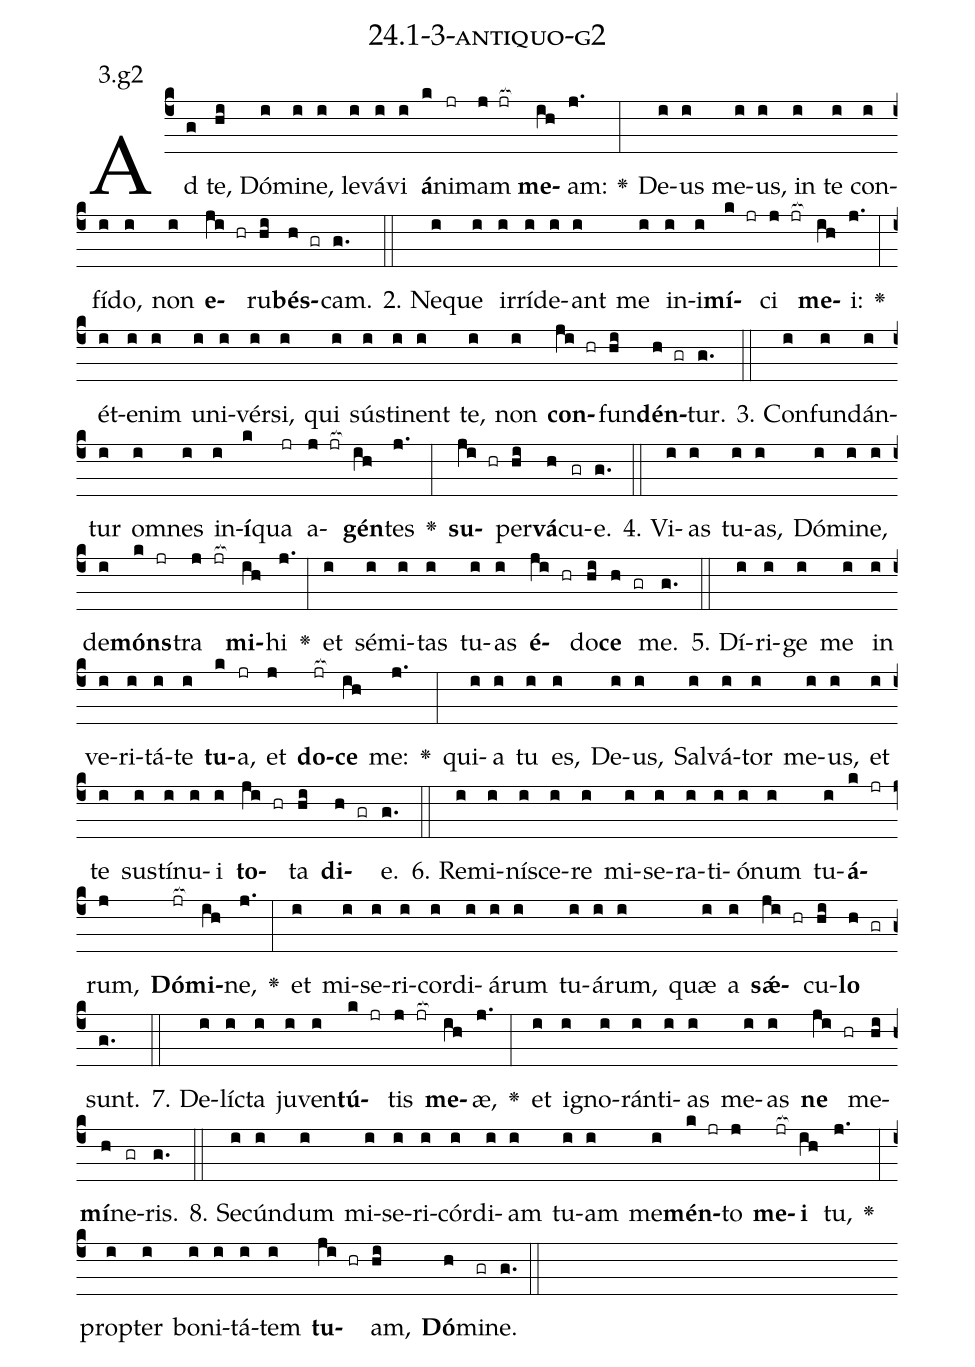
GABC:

name: 24.1-3-antiquo-g2;
annotation: 3.g2;
%%
(c4)Ad(g) te,(hi) Dó(i)mi(i)ne,(i) le(i)vá(i)vi(i) <b>á</b>(k)ni(jr)mam(j jr[ocb:1{]) <b>me</b>(ih[ocb:0}])am:(j.) <v>\greheightstar</v>(:) De(i)us(i) me(i)us,(i) in(i) te(i) con(i)fí(i)do,(i) non(i) <b>e</b>(ji hr)ru(hi)<b>bés</b>(h gr)cam.(g.) (::)
2. Ne(i)que(i) ir(i)rí(i)de(i)ant(i) me(i) in(i)i(i)<b>mí</b>(k jr)ci(j jr[ocb:1{]) <b>me</b>(ih[ocb:0}])i:(j.) <v>\greheightstar</v>(:) ét(i)e(i)nim(i) u(i)ni(i)vér(i)si,(i) qui(i) sús(i)ti(i)nent(i) te,(i) non(i) <b>con</b>(ji hr)fun(hi)<b>dén</b>(h gr)tur.(g.) (::)
3. Con(i)fun(i)dán(i)tur(i) om(i)nes(i) in(i)<b>í</b>(k)qua(jr) a(j jr[ocb:1{])<b>gén</b>(ih[ocb:0}])tes(j.) <v>\greheightstar</v>(:) <b>su</b>(ji hr)per(hi)<b>vá</b>(h)cu(gr)e.(g.) (::)
4. Vi(i)as(i) tu(i)as,(i) Dó(i)mi(i)ne,(i) de(i)<b>móns</b>(k jr)tra(j jr[ocb:1{]) <b>mi</b>(ih[ocb:0}])hi(j.) <v>\greheightstar</v>(:) et(i) sé(i)mi(i)tas(i) tu(i)as(i) <b>é</b>(ji hr)do(hi)<b>ce</b>(h gr) me.(g.) (::)
5. Dí(i)ri(i)ge(i) me(i) in(i) ve(i)ri(i)tá(i)te(i) <b>tu</b>(k)a,(jr) et(j) <b>do</b>(jr[ocb:1{])<b>ce</b>(ih[ocb:0}]) me:(j.) <v>\greheightstar</v>(:) qui(i)a(i) tu(i) es,(i) De(i)us,(i) Sal(i)vá(i)tor(i) me(i)us,(i) et(i) te(i) sus(i)tí(i)nu(i)i(i) <b>to</b>(ji hr)ta(hi) <b>di</b>(h gr)e.(g.) (::)
6. Re(i)mi(i)ní(i)sce(i)re(i) mi(i)se(i)ra(i)ti(i)ó(i)num(i) tu(i)<b>á</b>(k jr)rum,(j) <b>Dó</b>(jr[ocb:1{])<b>mi</b>(ih[ocb:0}])ne,(j.) <v>\greheightstar</v>(:) et(i) mi(i)se(i)ri(i)cor(i)di(i)á(i)rum(i) tu(i)á(i)rum,(i) quæ(i) a(i) <b>sǽ</b>(ji hr)cu(hi)<b>lo</b>(h gr) sunt.(g.) (::)
7. De(i)líc(i)ta(i) ju(i)ven(i)<b>tú</b>(k jr)tis(j jr[ocb:1{]) <b>me</b>(ih[ocb:0}])æ,(j.) <v>\greheightstar</v>(:) et(i) i(i)gno(i)rán(i)ti(i)as(i) me(i)as(i) <b>ne</b>(ji hr) me(hi)<b>mí</b>(h)ne(gr)ris.(g.) (::)
8. Se(i)cún(i)dum(i) mi(i)se(i)ri(i)cór(i)di(i)am(i) tu(i)am(i) me(i)<b>mén</b>(k jr)to(j) <b>me</b>(jr[ocb:1{])<b>i</b>(ih[ocb:0}]) tu,(j.) <v>\greheightstar</v>(:) prop(i)ter(i) bo(i)ni(i)tá(i)tem(i) <b>tu</b>(ji hr)am,(hi) <b>Dó</b>(h)mi(gr)ne.(g.) (::)
